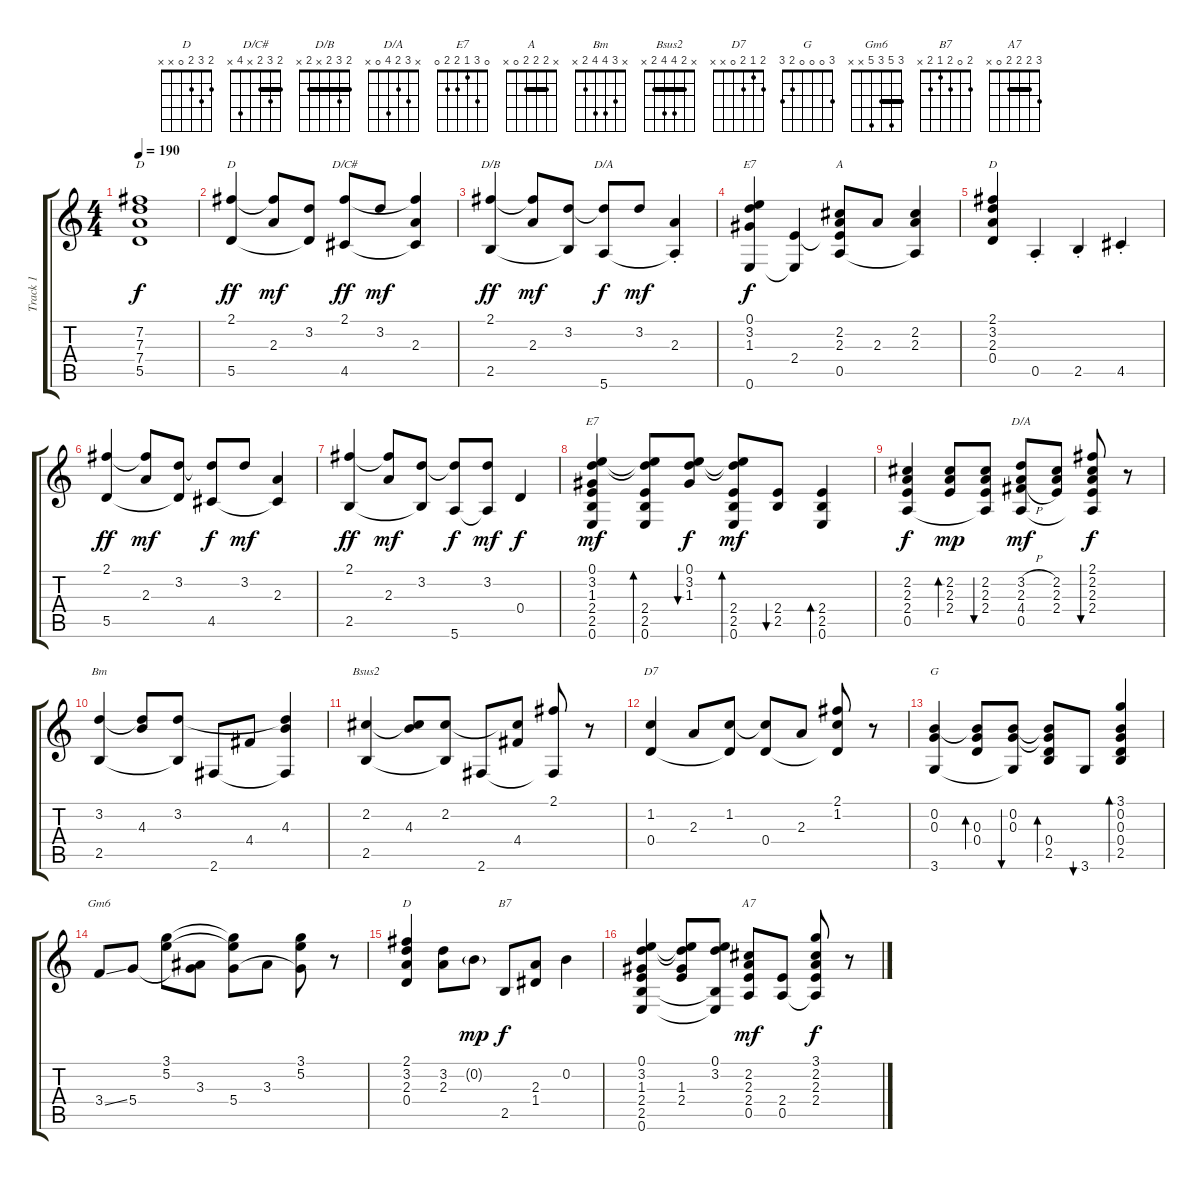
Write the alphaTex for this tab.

\track ("Track 1" "Track 1") {instrument acousticguitarnylon}
\staff {score tabs}
\tuning (E4 B3 G3 D3 A2 E2) {hide}
\chord ("D" x 7 7 7 5 x) {firstfret 5 barre 7}
\chord ("D" 2 3 2 x 5 x) {barre 2}
\chord ("D/C#" 2 3 2 x 4 x) {barre 2}
\chord ("D/B" 2 3 2 x 2 x) {barre 2}
\chord ("D/A" 2 3 2 x x 5) {barre 2}
\chord ("E7" 0 3 1 2 x 0)
\chord ("A" x 2 2 2 0 x) {barre 2}
\chord ("D" 2 3 2 0 x x) {barre 2}
\chord ("E7" 0 3 1 2 2 0)
\chord ("D/A" x 3 2 4 0 x)
\chord ("Bm" x 3 4 4 2 x) {barre 2}
\chord ("Bsus2" x 2 4 4 2 x) {barre 2}
\chord ("D7" 2 1 2 0 x x)
\chord ("G" 3 0 0 0 2 3)
\chord ("Gm6" 3 5 3 5 x x) {barre 3}
\chord ("D" 2 3 2 0 x x)
\chord ("B7" 2 0 2 1 2 x)
\chord ("A7" 3 2 2 2 0 x) {barre 2}
\ts (4 4)
\tempo 190
\clef g2
\ks c
(7.2 7.3 7.4 5.5).1{ch "D" dy f instrument acousticguitarnylon} |
(2.1 5.5).4{ch "D" dy ff} (2.1{t} 2.3).8{dy mf} (3.2 5.5{t}).8 (2.1 4.5).8{ch "D/C#" dy ff} 3.2.8{dy mf} (2.1{t} 2.3 4.5{t}).4 |
(2.1 2.5).4{ch "D/B" dy ff} (2.1{t} 2.3).8{dy mf} (3.2 2.5{t}).8 (3.2{t} 5.6).8{ch "D/A" dy f} 3.2.8{dy mf} (2.3{st} 5.6{t}).4 |
(0.1 3.2 1.3 0.6).4{ch "E7" dy f} (2.4 0.6{t}).4 (2.2 2.3 2.4{t} 0.5).8{ch "A"} 2.3.8 (2.2 2.3 0.5{t}).4 |
(2.1 3.2 2.3 0.4).4{ch "D"} 0.5{st}.4 2.5{st}.4 4.5{st}.4 |
(2.1 5.5).4{dy ff} (2.1{t} 2.3).8{dy mf} (3.2 5.5{t}).8 (3.2{t} 4.5).8{dy f} 3.2.8{dy mf} (2.3 4.5{t}).4 |
(2.1 2.5).4{dy ff} (2.1{t} 2.3).8{dy mf} (3.2 2.5{t}).8 (3.2{t} 5.6).8{dy f} (3.2 5.6{t}).8{dy mf} 0.4.4{dy f} |
(0.1 3.2 1.3 2.4 2.5 0.6).4{ch "E7" dy mf} (0.1{t} 3.2{t} 2.4 2.5 0.6).8{bd 120} (0.1 3.2 1.3).8{bu 120 dy f} (0.1{t} 3.2{t} 2.4 2.5 0.6).8{bd 30 dy mf} (2.4 2.5).8{bu 30} (2.4 2.5 0.6).4{bd 30} |
(2.2 2.3 2.4 0.5).4{dy f} (2.2 2.3 2.4).8{bd 60 dy mp} (2.2 2.3 2.4 0.5{t}).8{bu 60} (3.2{h} 2.3 4.4{h} 0.5).8{ch "D/A" dy mf} (2.2 2.3 2.4).8 (2.1 2.2 2.3 2.4 0.5{t}).8{bu 60 dy f} r.8 |
(3.2 2.5).4{ch "Bm"} (3.2{t} 4.3).8 (3.2 2.5{t}).8 2.6.8 4.4.8 (3.2{t} 4.3 2.6{t}).4 |
(2.2 2.5).4{ch "Bsus2"} (2.2{t} 4.3).8 (2.2 2.5{t}).8 2.6.8 (2.2{t} 4.4).8 (2.1 2.6{t}).8 r.8 |
(1.2 0.4).4{ch "D7"} 2.3.8 (1.2 0.4{t}).8 (1.2{t} 0.4).8 2.3.8 (2.1 1.2 0.4{t}).8 r.8 |
(0.2 0.3 3.6).4{ch "G"} (0.2{t} 0.3 0.4).8{bd 120} (0.2 0.3 3.6{t}).8{bu 120} (0.2{t} 0.3{t} 0.4 2.5).8{bd 120} 3.6.8{bu 120} (3.1 0.2 0.3 0.4 2.5).4{bd 60} |
3.4{ss}.8{ch "Gm6"} 5.4.8 (3.1 5.2).8 (3.3 5.4{t}).8 (3.1{t} 5.2{t} 5.4).8 3.3.8 (3.1 5.2 5.4{t}).8 r.8 |
(2.1 3.2 2.3 0.4).4{ch "D"} (3.2 2.3).8 0.2{g}.8{dy mp} 2.5.8{ch "B7" dy f} (2.3 1.4).8 0.2.4 |
(0.1 3.2 1.3 2.4 2.5 0.6).4 (0.1{t} 3.2{t} 1.3 2.4).8 (0.1 3.2 2.5{t} 0.6{t}).8 (2.2 2.3 2.4 0.5).8{ch "A7" dy mf} (2.4 0.5).8 (3.1 2.2 2.3 2.4 0.5{t}).8{dy f} r.8
